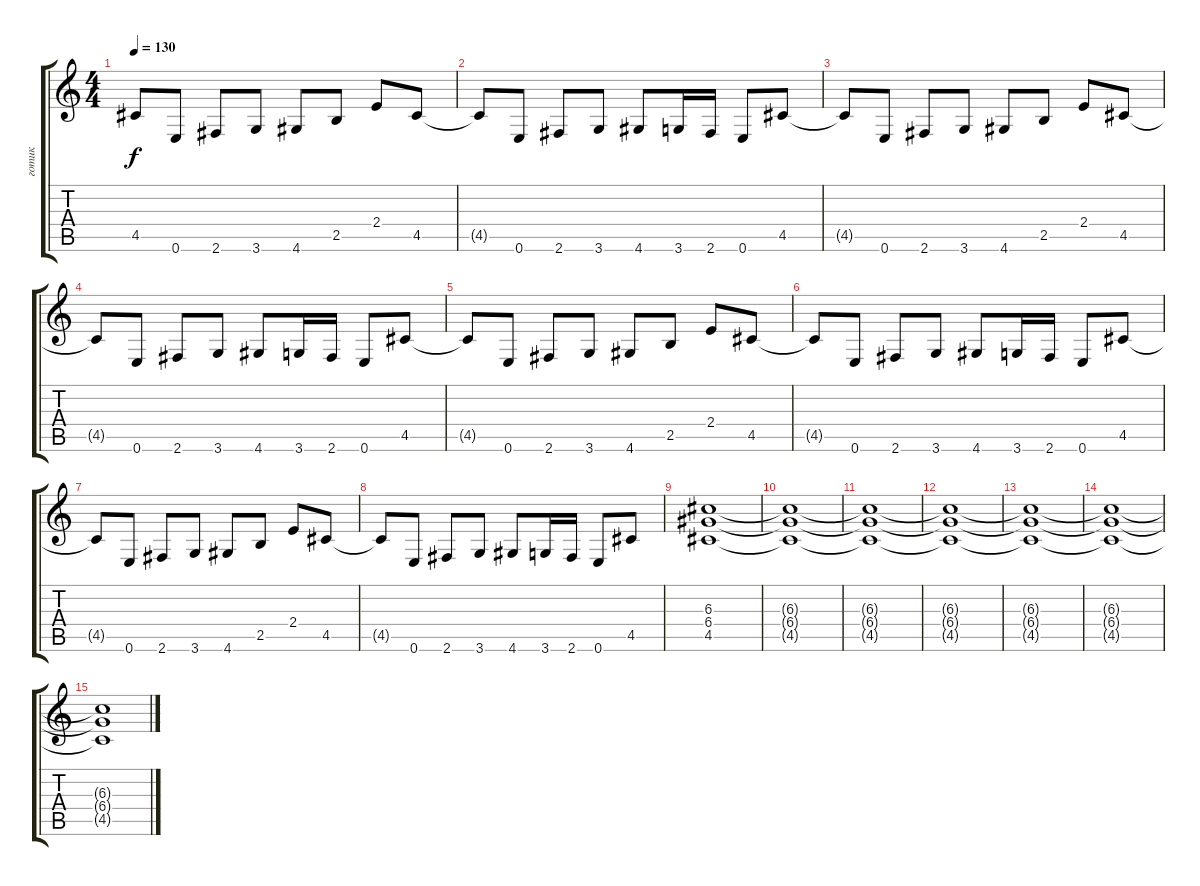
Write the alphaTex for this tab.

\track ("готик" "готик") {instrument distortionguitar}
\staff {score tabs}
\tuning (E4 B3 G3 D3 A2 E2) {hide}
\ts (4 4)
\tempo 130
\clef g2
\ks c
4.5{t}.8{dy f} 0.6.8 2.6.8 3.6.8 4.6.8 2.5.8 2.4.8 4.5.8 |
4.5{t}.8 0.6.8 2.6.8 3.6.8 4.6.8 3.6.16 2.6.16 0.6.8 4.5.8 |
4.5{t}.8 0.6.8 2.6.8 3.6.8 4.6.8 2.5.8 2.4.8 4.5.8 |
4.5{t}.8 0.6.8 2.6.8 3.6.8 4.6.8 3.6.16 2.6.16 0.6.8 4.5.8 |
4.5{t}.8 0.6.8 2.6.8 3.6.8 4.6.8 2.5.8 2.4.8 4.5.8 |
4.5{t}.8 0.6.8 2.6.8 3.6.8 4.6.8 3.6.16 2.6.16 0.6.8 4.5.8 |
4.5{t}.8 0.6.8 2.6.8 3.6.8 4.6.8 2.5.8 2.4.8 4.5.8 |
4.5{t}.8 0.6.8 2.6.8 3.6.8 4.6.8 3.6.16 2.6.16 0.6.8 4.5.8 |
(6.3 6.4 4.5).1{instrument distortionguitar} |
(6.3{t} 6.4{t} 4.5{t}).1 |
(6.3{t} 6.4{t} 4.5{t}).1 |
(6.3{t} 6.4{t} 4.5{t}).1 |
(6.3{t} 6.4{t} 4.5{t}).1 |
(6.3{t} 6.4{t} 4.5{t}).1 |
(6.3{t} 6.4{t} 4.5{t}).1
